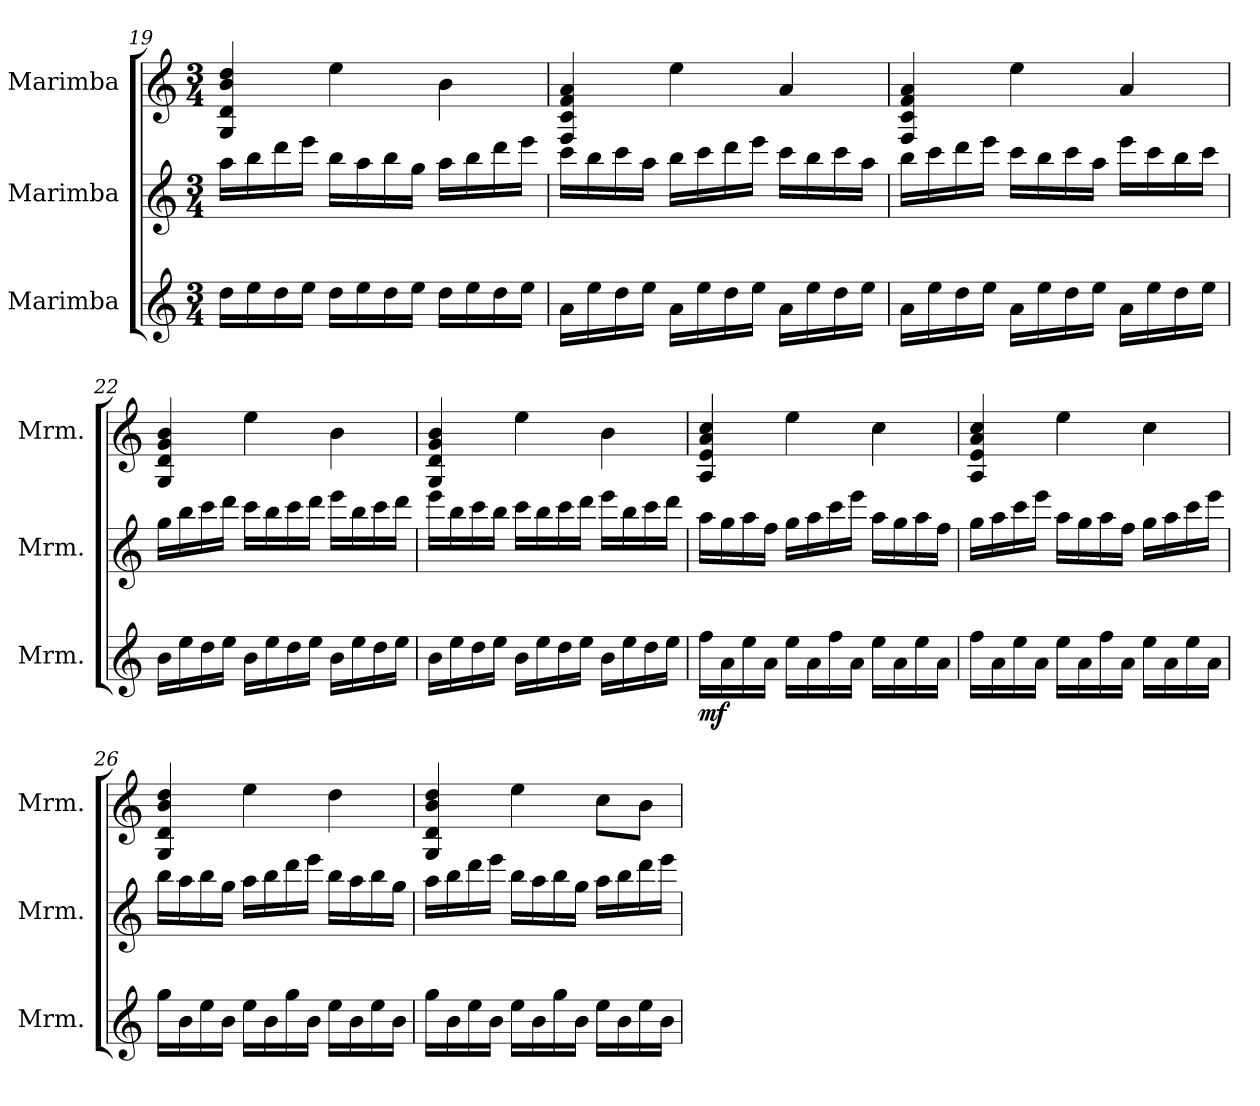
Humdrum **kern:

**kern	**dynam	**kern	**kern
*part3	*part3	*part2	*part1
*staff3	*staff3	*staff2	*staff1
*I"Marimba	*	*I"Marimba	*I"Marimba
*I'Mrm.	*	*I'Mrm.	*I'Mrm.
!!LO:LB:g=z
*clefG2	*	*clefG2	*clefG2
*k[]	*	*k[]	*k[]
*M3/4	*	*M3/4	*M3/4
=19	=19	=19	=19
16dd\LL	.	16aa\LL	4G/ 4d/ 4b/ 4dd/
16ee\	.	16bb\	.
16dd\	.	16ddd\	.
16ee\JJ	.	16eee\JJ	.
16dd\LL	.	16bb\LL	4ee\
16ee\	.	16aa\	.
16dd\	.	16bb\	.
16ee\JJ	.	16gg\JJ	.
16dd\LL	.	16aa\LL	4b\
16ee\	.	16bb\	.
16dd\	.	16ddd\	.
16ee\JJ	.	16eee\JJ	.
!!LO:PB:g=z
=20	=20	=20	=20
16a\LL	.	16ccc\LL	4F/ 4c/ 4f/ 4a/
16ee\	.	16bb\	.
16dd\	.	16ccc\	.
16ee\JJ	.	16aa\JJ	.
16a\LL	.	16bb\LL	4ee\
16ee\	.	16ccc\	.
16dd\	.	16ddd\	.
16ee\JJ	.	16eee\JJ	.
16a\LL	.	16ccc\LL	4a/
16ee\	.	16bb\	.
16dd\	.	16ccc\	.
16ee\JJ	.	16aa\JJ	.
!!LO:LB:g=z
=21	=21	=21	=21
16a\LL	.	16bb\LL	4F/ 4c/ 4f/ 4a/
16ee\	.	16ccc\	.
16dd\	.	16ddd\	.
16ee\JJ	.	16eee\JJ	.
16a\LL	.	16ccc\LL	4ee\
16ee\	.	16bb\	.
16dd\	.	16ccc\	.
16ee\JJ	.	16aa\JJ	.
16a\LL	.	16eee\LL	4a/
16ee\	.	16ccc\	.
16dd\	.	16bb\	.
16ee\JJ	.	16ccc\JJ	.
!!LO:PB:g=z
=22	=22	=22	=22
16b\LL	.	16gg\LL	4G/ 4d/ 4g/ 4b/
16ee\	.	16bb\	.
16dd\	.	16ccc\	.
16ee\JJ	.	16ddd\JJ	.
16b\LL	.	16ccc\LL	4ee\
16ee\	.	16bb\	.
16dd\	.	16ccc\	.
16ee\JJ	.	16ddd\JJ	.
16b\LL	.	16eee\LL	4b\
16ee\	.	16bb\	.
16dd\	.	16ccc\	.
16ee\JJ	.	16ddd\JJ	.
!!LO:LB:g=z
=23	=23	=23	=23
16b\LL	.	16eee\LL	4G/ 4d/ 4g/ 4b/
16ee\	.	16bb\	.
16dd\	.	16ccc\	.
16ee\JJ	.	16bb\JJ	.
16b\LL	.	16ccc\LL	4ee\
16ee\	.	16bb\	.
16dd\	.	16ccc\	.
16ee\JJ	.	16ddd\JJ	.
16b\LL	.	16eee\LL	4b\
16ee\	.	16bb\	.
16dd\	.	16ccc\	.
16ee\JJ	.	16ddd\JJ	.
!!LO:PB:g=z
=24	=24	=24	=24
!	!LO:DY:b	!	!
16ff\LL	mf	16aa\LL	4A/ 4e/ 4a/ 4cc/
16a\	.	16gg\	.
16ee\	.	16aa\	.
16a\JJ	.	16ff\JJ	.
16ee\LL	.	16gg\LL	4ee\
16a\	.	16aa\	.
16ff\	.	16ccc\	.
16a\JJ	.	16eee\JJ	.
16ee\LL	.	16aa\LL	4cc\
16a\	.	16gg\	.
16ee\	.	16aa\	.
16a\JJ	.	16ff\JJ	.
=25	=25	=25	=25
16ff\LL	.	16gg\LL	4A/ 4e/ 4a/ 4cc/
16a\	.	16aa\	.
16ee\	.	16ccc\	.
16a\JJ	.	16eee\JJ	.
16ee\LL	.	16aa\LL	4ee\
16a\	.	16gg\	.
16ff\	.	16aa\	.
16a\JJ	.	16ff\JJ	.
16ee\LL	.	16gg\LL	4cc\
16a\	.	16aa\	.
16ee\	.	16ccc\	.
16a\JJ	.	16eee\JJ	.
!!LO:LB:g=z
=26	=26	=26	=26
16gg\LL	.	16bb\LL	4G/ 4d/ 4b/ 4dd/
16b\	.	16aa\	.
16ee\	.	16bb\	.
16b\JJ	.	16gg\JJ	.
16ee\LL	.	16aa\LL	4ee\
16b\	.	16bb\	.
16gg\	.	16ddd\	.
16b\JJ	.	16eee\JJ	.
16ee\LL	.	16bb\LL	4dd\
16b\	.	16aa\	.
16ee\	.	16bb\	.
16b\JJ	.	16gg\JJ	.
!!LO:PB:g=z
=27	=27	=27	=27
16gg\LL	.	16aa\LL	4G/ 4d/ 4b/ 4dd/
16b\	.	16bb\	.
16ee\	.	16ddd\	.
16b\JJ	.	16eee\JJ	.
16ee\LL	.	16bb\LL	4ee\
16b\	.	16aa\	.
16gg\	.	16bb\	.
16b\JJ	.	16gg\JJ	.
16ee\LL	.	16aa\LL	8cc\L
16b\	.	16bb\	.
16ee\	.	16ddd\	8b\J
16b\JJ	.	16eee\JJ	.
=	=	=	=
*-	*-	*-	*-
